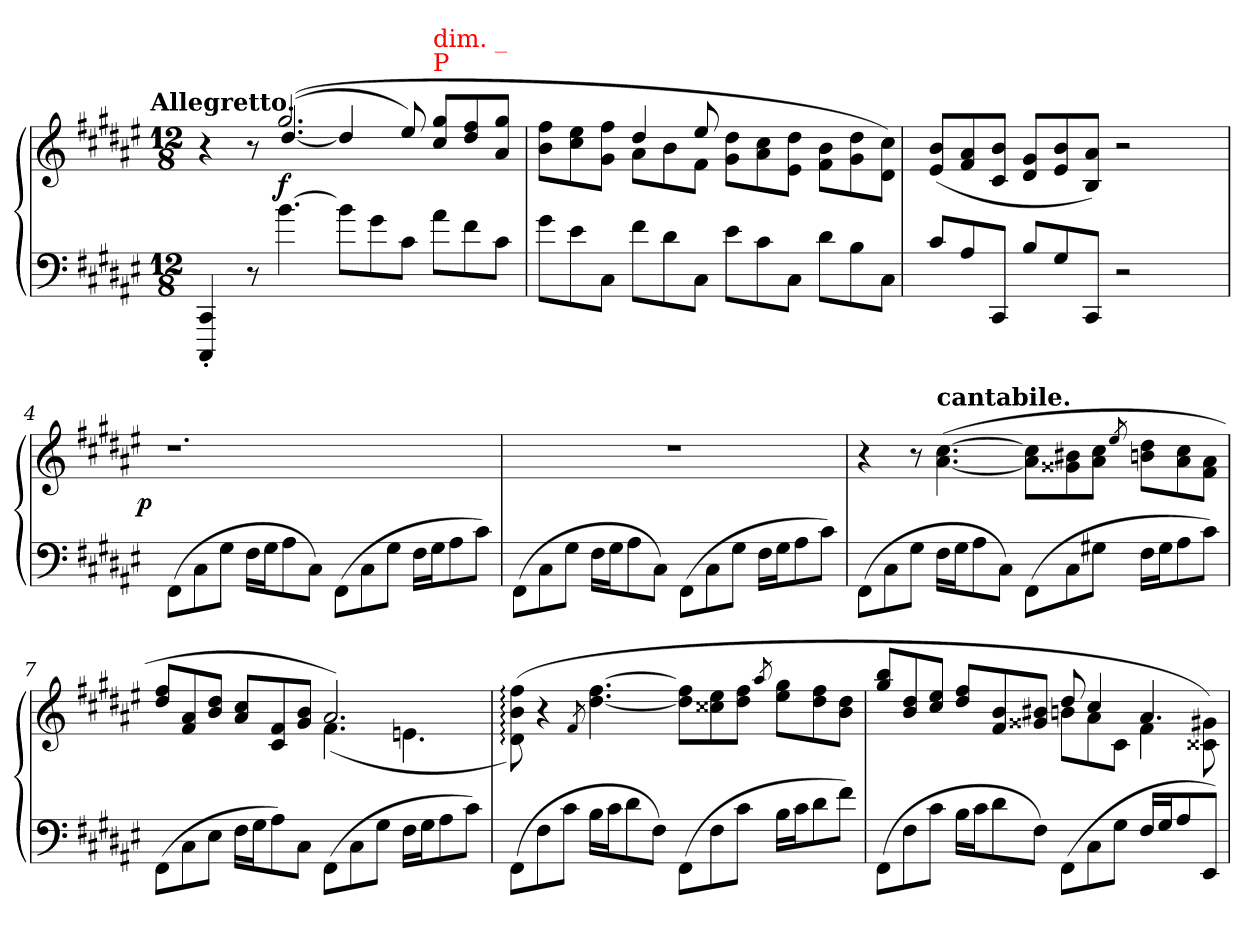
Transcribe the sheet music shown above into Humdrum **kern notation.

**kern	**kern	**dynam
*part1	*part1	*part1
*staff2	*staff1	*staff1/2
*clefF4	*clefG2	*
*k[f#c#g#d#a#e#]	*k[f#c#g#d#a#e#]	*
*F#:	*F#:	*
!!LO:TX:omd:t=Allegretto.
*M12/8	*M12/8	*
*MM174	*MM174	*
=1	=1	=1
*	*^	*
4CC#' 4CCC#'	4r	4ryy	.
8r	8r	8ryy	.
[4.b\	(>(>2.gg#	[4.dd#/	f
8b\L]	.	4dd#/]	.
8g#\	.	.	.
8c#\J	.	8ee#/)	.
!	!LO:TX:a:color=red:t=P	!	!
!	!LO:TX:a:color=red:t=dim. _	!	!
8a#\L	8gg#/ 8cc#/L	4.ryy	.
8f#\	8ff# 8dd#	.	.
8c#\J	8gg# 8a#J	.	.
=2	=2	=2	=2
8g#\L	8ff# 8bL	4.ryy	.
8e#\	8ee# 8cc#	.	.
8C#J	8ff# 8g#J	.	.
8f#L	4dd#	8a#L	.
8d#	.	8b	.
8C#J	8ee#	8f#J	.
!	!	!LO:N:vis=2.	!
8e#L	8dd#\ 8g#\L	2ryy	.
8c#	8cc# 8a#	.	.
8C#J	8dd# 8e#J	.	.
8d#L	8b\ 8f#\L	.	.
8B	8dd# 8g#	8.ryy	.
!LO:N:vis=8	!LO:N:vis=8	!	!
16C#J	16cc# 16d#J)	.	.
*	*v	*v	*
=3	=3	=3
16ryy	16ryy	.
8c#/L	(>8b 8e#L	.
8A#	8a# 8f#	.
8CC#J	8b 8c#J	.
8B/L	8g# 8d#L	.
8G#	8b 8e#	.
8CC#J	8a# 8BJ)	.
2r	2r	.
8.ryy	8.ryy	.
=4	=4	=4
!	!	!LO:DY:rj
16ryy	16ryy	p
(8FF#\L	1.rdd	.
8C#	.	.
8G#J	.	.
16F#LL	.	.
16G#J	.	.
8A#	.	.
8C#J)	.	.
(>8FF#\L	.	.
8C#	.	.
8G#J	.	.
16F#LL	.	.
16G#J	.	.
8A#	.	.
8c#J)	.	.
=5	=5	=5
(8FF#\L	1.rdd	.
8C#	.	.
8G#J	.	.
16F#LL	.	.
16G#J	.	.
8A#	.	.
8C#J)	.	.
(>8FF#\L	.	.
8C#	.	.
8G#J	.	.
16F#LL	.	.
16G#J	.	.
8A#	.	.
8c#J)	.	.
=6	=6	=6
(8FF#\L	4r	.
8C#	.	.
8G#J	8r	.
!	!LO:TX:a:B:t=cantabile.	!
16F#LL	(>[4.cc# [4.a#	.
16G#J	.	.
8A#	.	.
8C#J)	.	.
(>8FF#\L	8cc#]\ 8a#]\L	.
8C#	8b#X 8g##X	.
8G#XJ	8cc# 8a#J	.
.	8qee#/	.
16F#LL	8dd#\ 8bn\L	.
16G#J	.	.
8A#	8cc# 8a#	.
8c#J)	8a# 8f#J	.
=7	=7	=7
*	*^	*
(8FF#\L	8ff#/ 8dd#/L	2.ryy	.
8C#	8a# 8f#	.	.
8E#J	8dd# 8bJ	.	.
16F#LL	8cc#/ 8a#/L	.	.
16G#J	.	.	.
8A#)	8f# 8c#	.	.
8C#J	8b 8g#J	.	.
(>8FF#\L	2.a#)	(>4.f#	.
8C#	.	.	.
8G#J	.	.	.
16F#LL	.	4.en	.
16G#J	.	.	.
8A#	.	.	.
8c#J)	.	.	.
*	*v	*v	*
=8	=8	=8
(>8FF#L	(>8ff#:\ 8b:\ 8d#:\)	.
8F#	4r	.
8c#J	.	.
.	8qf#/	.
16BLL	[4.ff# [4.dd#	.
16c#J	.	.
8d#	.	.
8F#J)	.	.
(>8FF#L	8ff#] 8dd#]L	.
8F#	8ee# 8cc##X	.
8c#J	8ff# 8dd#J	.
.	8qaa#/	.
16BLL	8gg# 8ee#L	.
16c#J	.	.
8d#	8ff# 8dd#	.
8f#J)	8dd# 8bJ	.
=9	=9	=9
*	*^	*
(>8FF#L	8bb/ 8gg#/L	2.ryy	.
8F#	8dd# 8b	.	.
8c#J	8ee# 8cc#J	.	.
16BLL	8ff# 8dd#L	.	.
16c#J	.	.	.
8d#	8b 8f#	.	.
8F#J)	8b#X/ 8g##X/J	.	.
(8FF#\L	8dd#	8bnL	.
8C#	4cc#	8a#	.
8G#J	.	8c#J	.
16F#LL	4.a#	4f#	.
16G#J	.	.	.
8A#	.	.	.
8EE#J)	.	8g# 8c##X)	.
*	*v	*v	*
=	=	=
*-	*-	*-
